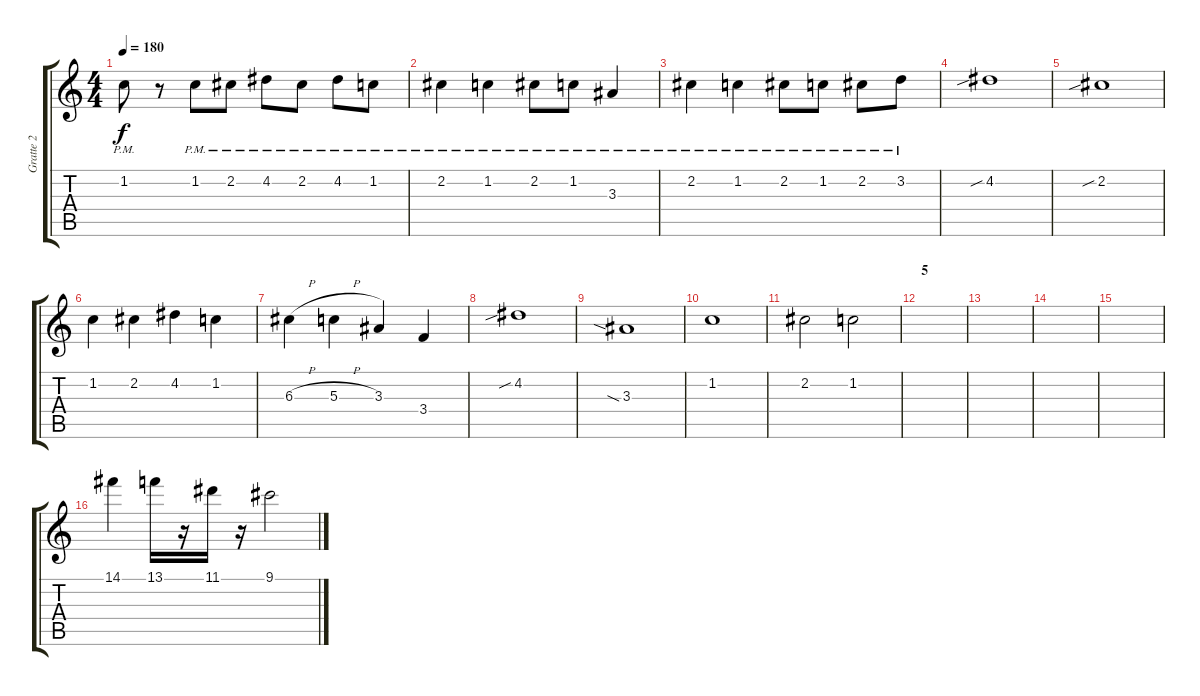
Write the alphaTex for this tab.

\track ("Gratte 2" "Gratte 2") {instrument overdrivenguitar}
\staff {score tabs}
\tuning (E4 B3 G3 D3 A2 E2) {hide}
\ts (4 4)
\tempo 180
\clef g2
\ks c
1.2{pm}.8{dy f} r.8 1.2{pm}.8 2.2{pm}.8 4.2{pm}.8 2.2{pm}.8 4.2{pm}.8 1.2{pm}.8 |
2.2{pm}.4 1.2{pm}.4 2.2{pm}.8 1.2{pm}.8 3.3{pm}.4 |
2.2{pm}.4 1.2{pm}.4 2.2{pm}.8 1.2{pm}.8 2.2{pm}.8 3.2{pm}.8 |
4.2{sib}.1 |
2.2{sib}.1 |
1.2.4 2.2.4 4.2.4 1.2.4 |
6.3{h}.4 5.3{h}.4 3.3.4 3.4.4 |
4.2{sib}.1 |
3.3{sia}.1 |
1.2.1 |
2.2.2 1.2.2 |
\section ("" "5")
|
|
|
|
14.1.4 13.1.16 r.16 11.1.16 r.16 9.1.2
